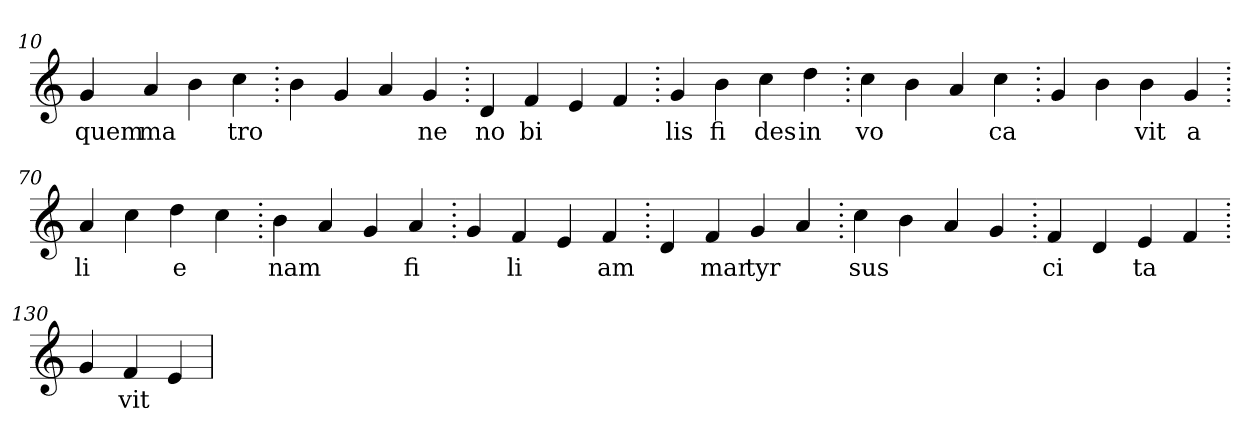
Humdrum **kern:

**kern	**text
*part1	*part1
*staff1	*staff1
*clefG2	*
=10.	=10.
4g	quem
4a	ma
4b	.
4cc	tro
=20.	=20.
4b	.
4g	.
4a	.
4g	ne
=30.	=30.
4d	no
4f	bi
4e	.
4f	.
=40.	=40.
4g	lis
4b	fi
4cc	des
4dd	in
=50.	=50.
4cc	vo
4b	.
4a	.
4cc	ca
=60.	=60.
4g	.
4b	.
4b	vit
4g	a
=70.	=70.
4a	li
4cc	.
4dd	e
4cc	.
=80.	=80.
4b	nam
4a	.
4g	.
4a	fi
=90.	=90.
4g	.
4f	li
4e	.
4f	am
=100.	=100.
4d	.
4f	mar
4g	tyr
4a	.
=110.	=110.
4cc	sus
4b	.
4a	.
4g	.
=120.	=120.
4f	ci
4d	.
4e	ta
4f	.
=130.	=130.
4g	.
4f	vit
4e	.
=	=
*-	*-
